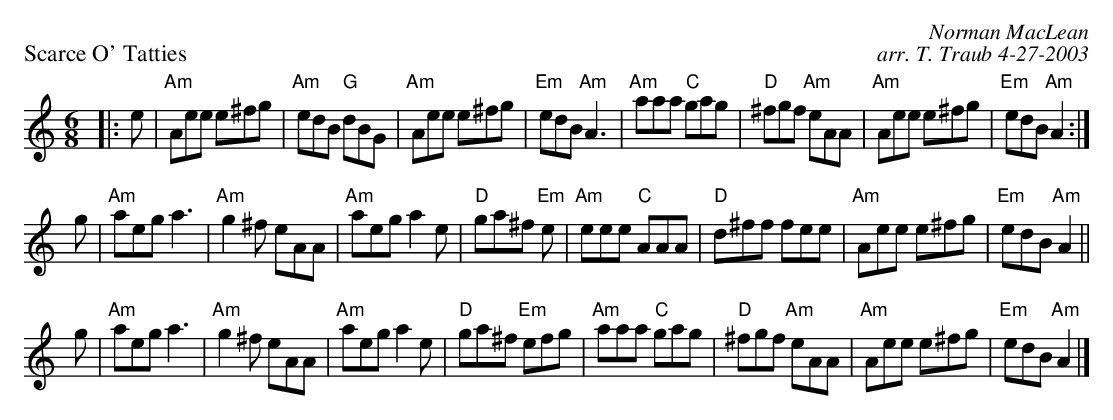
X:1
P: Scarce O' Tatties
C: Norman MacLean
C: arr. T. Traub 4-27-2003
M: 6/8
K: Am
L: 1/8
|: e|"Am"Aee e^fg|"Am"edB "G"dBG|"Am"Aee e^fg|"Em"edB "Am"A3|"Am"aaa "C"gag|"D"^fgf "Am"eAA|"Am"Aee e^fg|"Em"edB "Am"A2 :|
g|"Am"aeg a3|"Am"g2 ^f eAA|"Am"aeg a2 e|"D"ga^f "Em"e|"Am"eee "C"AAA|"D"d^ff fee|"Am"Aee e^fg|"Em"edB "Am"A2 ||
g|"Am"aeg a3|"Am"g2 ^f eAA|"Am"aeg a2 e|"D"ga^f "Em"efg|"Am"aaa "C"gag|"D"^fgf "Am"eAA|"Am"Aee e^fg|"Em"edB "Am"A2 |]
